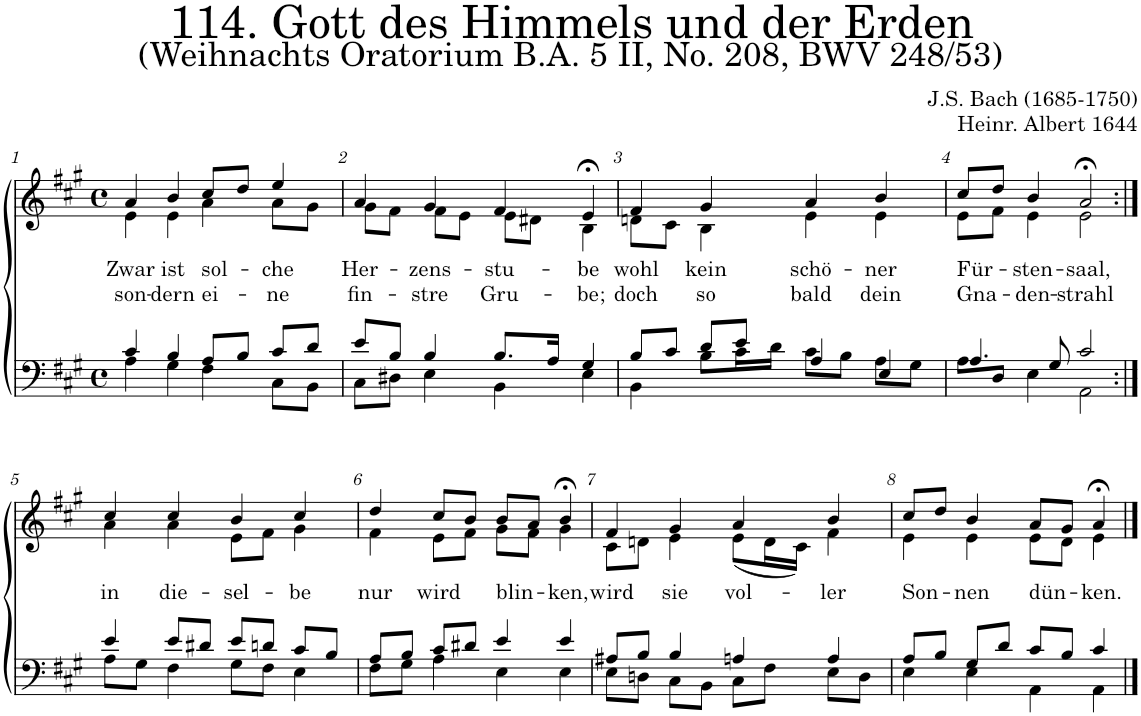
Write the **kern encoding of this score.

**kern	**kern	**text	**text
*part2	*part1	*part1	*part1
*staff2	*staff1	*staff1	*staff1
*I"Tenor/Bass	*I"Soprano/Alto	*	*
*clefF4	*clefG2	*	*
*k[f#c#g#]	*k[f#c#g#]	*	*
*M4/4	*M4/4	*	*
*met(c)	*met(c)	*	*
=1	=1	=1	=1
*^	*	*	*
!	!	!	!LO:LY:b	!LO:LY:b
*	*	*^	*	*
4c#/	4A\	4a;</	4e\	Zwar	son-
!	!	!	!	!LO:LY:b	!LO:LY:b
4B/	4G#\	4b/	4e\	ist	-dern
!	!	!	!	!LO:LY:b	!LO:LY:b
8A/L	4F#\	8cc#/L	4a\	sol-	ei-
8B/J	.	8dd/J	.	.	.
!	!	!	!	!LO:LY:b	!LO:LY:b
8c#/L	8C#\L	4ee;</	8a\L	-che	-ne
8d/J	8BB\J	.	8g#\J	.	.
=2	=2	=2	=2	=2	=2
!	!	!	!	!LO:LY:b	!LO:LY:b
8e/L	8C#\L	4a/	8g#\L	Her-	fin-
8B/J	8D#X\J	.	8f#\J	.	.
!	!	!	!	!LO:LY:b	!LO:LY:b
4B/	4E\	4g#/	8f#\L	-zens-	-stre
.	.	.	8e\J	.	.
!	!	!	!	!LO:LY:b	!LO:LY:b
8.B/L	4BB\	4f#/	8e;\L	-stu-	Gru-
.	.	.	8d#X\J	.	.
16A/Jk	.	.	.	.	.
!	!	!	!	!LO:LY:b	!LO:LY:b
4G#/	4E\	4e;<,/	4B\	-be	-be;
=3	=3	=3	=3	=3	=3
!	!	!	!	!LO:LY:b	!LO:LY:b
8B/L	4BB\	4f#/	8dn\L	wohl	doch
8c#/J	.	.	8c#\J	.	.
!	!	!	!	!LO:LY:b	!LO:LY:b
8d/L	8B\L	4g#/	4B\	kein	so
8e/J	16c#\L	.	.	.	.
.	16d\JJ	.	.	.	.
!	!	!	!	!LO:LY:b	!LO:LY:b
4A/	8c#\L	4a/	4e\	schö-	bald
.	8B\J	.	.	.	.
!	!	!	!	!LO:LY:b	!LO:LY:b
4E/	8A\L	4b/	4e\	-ner	dein
.	8G#\J	.	.	.	.
=4	=4	=4	=4	=4	=4
!	!	!	!	!LO:LY:b	!LO:LY:b
4.A/	8A\L	8cc#/L	8e\L	Für-	Gna-
.	8D/J	8dd/J	8f#\J	.	.
!	!	!	!	!LO:LY:b	!LO:LY:b
.	4E\	4b/	4e\	-sten-	-den-
8G#/	.	.	.	.	.
!	!	!	!	!LO:LY:b	!LO:LY:b
2c#/	2AA\	2a;<,/	2e\	-saal,	-strahl
!!LO:LB:g=z	!!
=5:|!	=5:|!	=5:|!	=5:|!	=5:|!	=5:|!
!	!	!	!	!LO:LY:b	!
4e/	8A\L	4cc#/	4a\	in	.
.	8G#\J	.	.	.	.
!	!	!	!	!LO:LY:b	!
8e/L	4F#\	4cc#/	4a\	die-	.
8d#X/J	.	.	.	.	.
!	!	!	!	!LO:LY:b	!
8e/L	8G#\L	4b/	8e\L	-sel-	.
8dn/J	8F#\J	.	8f#\J	.	.
!	!	!	!	!LO:LY:b	!
8c#/L	4E\	4cc#/	4g#\	-be	.
8B/J	.	.	.	.	.
=6	=6	=6	=6	=6	=6
!	!	!	!	!LO:LY:b	!
8A/L	8F#\L	4dd/	4f#\	nur	.
8B/J	8G#\J	.	.	.	.
!	!	!	!	!LO:LY:b	!
8c#/L	4A\	8cc#/L	8e\L	wird	.
8d#X/J	.	8b/J	8f#\J	.	.
!	!	!	!	!LO:LY:b	!
4e/	4E\	8b/L	8g#\L	blin-	.
.	.	8a/J	8f#\J	.	.
!	!	!	!	!LO:LY:b	!
4e/	4E\	4b;<,/	4g#\	-ken,	.
=7	=7	=7	=7	=7	=7
!	!	!	!	!LO:LY:b	!
8A#X/L	8E\L	4f#/	8c#\L	wird	.
8B/J	8Dn\J	.	8dn\J	.	.
!	!	!	!	!LO:LY:b	!
4B/	8C#\L	4g#/	4e\	sie	.
.	8BB\J	.	.	.	.
!	!	!	!	!LO:LY:b	!
4An/	8C#\L	4a/	(8e\L	vol-	.
.	8F#\J	.	16d\L	.	.
.	.	.	16c#\JJ)	.	.
!	!	!	!	!LO:LY:b	!
4A/	8E\L	4b/	4f#\	ler	.
.	8D\J	.	.	.	.
=8	=8	=8	=8	=8	=8
!	!	!	!	!LO:LY:b	!
8A/L	4E\	8cc#;</L	4e\	Son-	.
8B/J	.	8dd/J	.	.	.
!	!	!	!	!LO:LY:b	!
8G#/L	4E\	4b/	4e\	-nen	.
8d/J	.	.	.	.	.
!	!	!	!	!LO:LY:b	!
8c#/L	4AA\	8a/L	8e\L	dün-	.
8B/J	.	8g#/J	8d\J	.	.
!	!	!	!	!LO:LY:b	!
4c#/	4AA\	4a;</	4e\	-ken.	.
*v	*v	*	*	*	*
*	*v	*v	*	*
==	==	==	==
*-	*-	*-	*-
